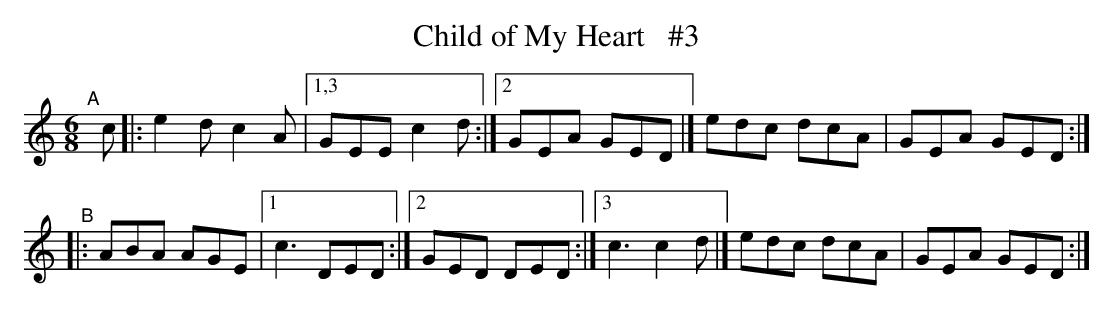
X:1
T: Child of My Heart   #3
M: 6/8
L: 1/8
K: C
"^A"[|] c \
|: e2d c2A |[1,3 GEE c2d :|[2 GEA GED |] edc dcA | GEA GED :|
"^B"\
|: ABA AGE |[1 c3 DED :|[2 GED DED :|[3 c3 c2d |] edc dcA | GEA GED :|
